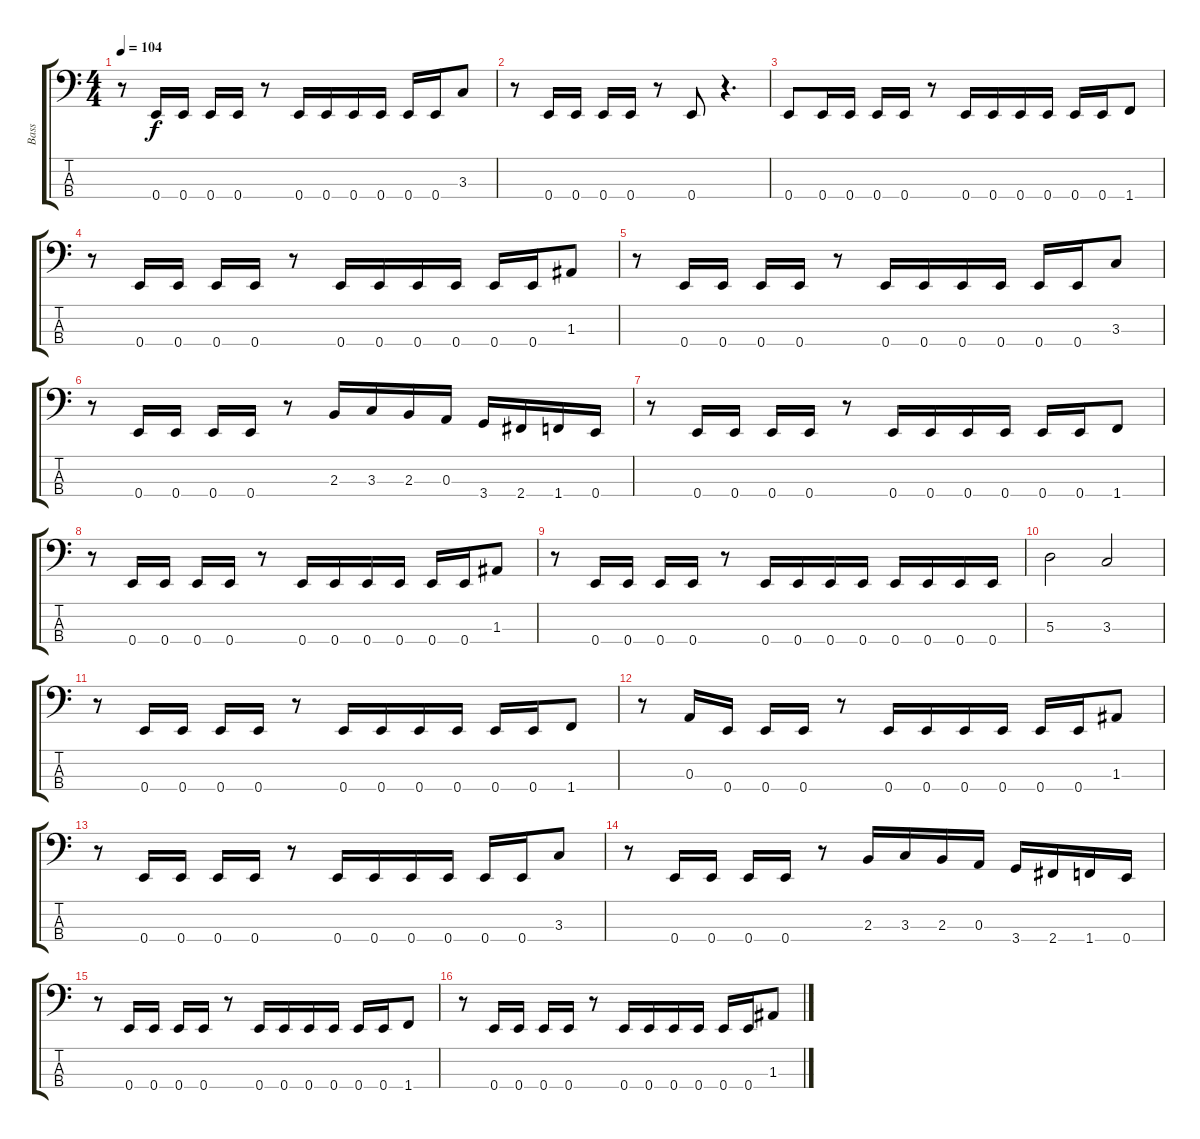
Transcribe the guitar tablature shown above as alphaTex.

\track ("Bass" "Bass") {instrument electricbasspick}
\staff {score tabs}
\tuning (G2 D2 A1 E1) {hide}
\ts (4 4)
\tempo 104
\clef f4
\ks c
r.8{dy f} 0.4.16 0.4.16 0.4.16 0.4.16 r.8 0.4.16 0.4.16 0.4.16 0.4.16 0.4.16 0.4.16 3.3.8 |
r.8 0.4.16 0.4.16 0.4.16 0.4.16 r.8 0.4.8 r.4{d} |
0.4.8 0.4.16 0.4.16 0.4.16 0.4.16 r.8 0.4.16 0.4.16 0.4.16 0.4.16 0.4.16 0.4.16 1.4.8 |
r.8 0.4.16 0.4.16 0.4.16 0.4.16 r.8 0.4.16 0.4.16 0.4.16 0.4.16 0.4.16 0.4.16 1.3.8 |
r.8 0.4.16 0.4.16 0.4.16 0.4.16 r.8 0.4.16 0.4.16 0.4.16 0.4.16 0.4.16 0.4.16 3.3.8 |
r.8 0.4.16 0.4.16 0.4.16 0.4.16 r.8 2.3.16 3.3.16 2.3.16 0.3.16 3.4.16 2.4.16 1.4.16 0.4.16 |
r.8 0.4.16 0.4.16 0.4.16 0.4.16 r.8 0.4.16 0.4.16 0.4.16 0.4.16 0.4.16 0.4.16 1.4.8 |
r.8 0.4.16 0.4.16 0.4.16 0.4.16 r.8 0.4.16 0.4.16 0.4.16 0.4.16 0.4.16 0.4.16 1.3.8 |
r.8 0.4.16 0.4.16 0.4.16 0.4.16 r.8 0.4.16 0.4.16 0.4.16 0.4.16 0.4.16 0.4.16 0.4.16 0.4.16 |
5.3.2 3.3.2 |
r.8 0.4.16 0.4.16 0.4.16 0.4.16 r.8 0.4.16 0.4.16 0.4.16 0.4.16 0.4.16 0.4.16 1.4.8 |
r.8 0.3.16 0.4.16 0.4.16 0.4.16 r.8 0.4.16 0.4.16 0.4.16 0.4.16 0.4.16 0.4.16 1.3.8 |
r.8 0.4.16 0.4.16 0.4.16 0.4.16 r.8 0.4.16 0.4.16 0.4.16 0.4.16 0.4.16 0.4.16 3.3.8 |
r.8 0.4.16 0.4.16 0.4.16 0.4.16 r.8 2.3.16 3.3.16 2.3.16 0.3.16 3.4.16 2.4.16 1.4.16 0.4.16 |
r.8 0.4.16 0.4.16 0.4.16 0.4.16 r.8 0.4.16 0.4.16 0.4.16 0.4.16 0.4.16 0.4.16 1.4.8 |
r.8 0.4.16 0.4.16 0.4.16 0.4.16 r.8 0.4.16 0.4.16 0.4.16 0.4.16 0.4.16 0.4.16 1.3.8
